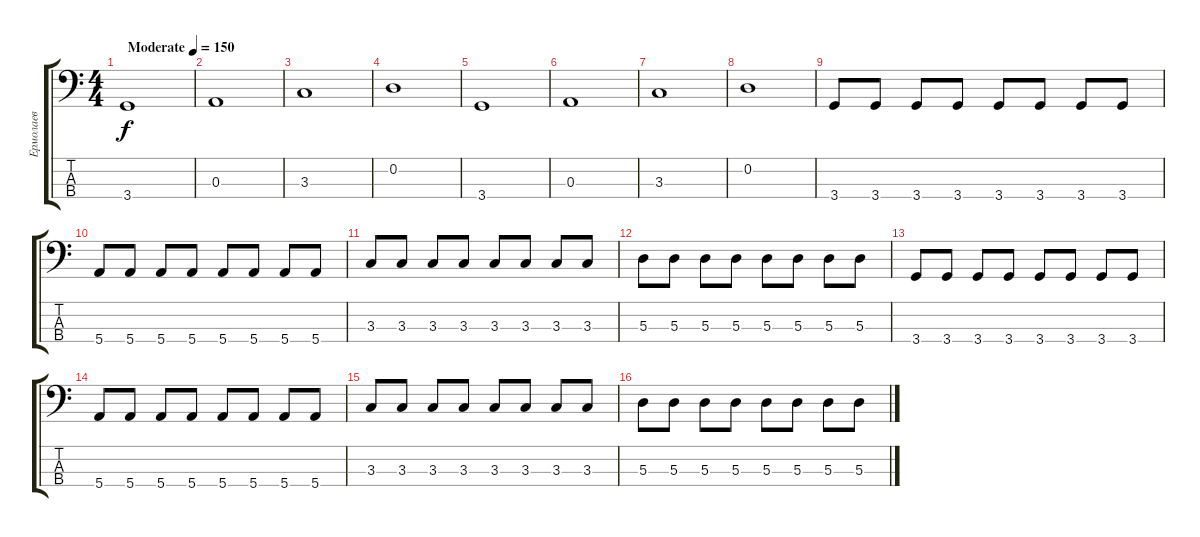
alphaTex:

\track ("Ермолаев" "Ермолаев") {instrument electricbassfinger}
\staff {score tabs}
\tuning (G2 D2 A1 E1) {hide}
\ts (4 4)
\tempo (150 "Moderate")
\clef f4
\ks c
3.4.1{dy f instrument electricbassfinger} |
0.3.1 |
3.3.1 |
0.2.1 |
3.4.1 |
0.3.1 |
3.3.1 |
0.2.1 |
3.4.8 3.4.8 3.4.8 3.4.8 3.4.8 3.4.8 3.4.8 3.4.8 |
5.4.8 5.4.8 5.4.8 5.4.8 5.4.8 5.4.8 5.4.8 5.4.8 |
3.3.8 3.3.8 3.3.8 3.3.8 3.3.8 3.3.8 3.3.8 3.3.8 |
5.3.8 5.3.8 5.3.8 5.3.8 5.3.8 5.3.8 5.3.8 5.3.8 |
3.4.8 3.4.8 3.4.8 3.4.8 3.4.8 3.4.8 3.4.8 3.4.8 |
5.4.8 5.4.8 5.4.8 5.4.8 5.4.8 5.4.8 5.4.8 5.4.8 |
3.3.8 3.3.8 3.3.8 3.3.8 3.3.8 3.3.8 3.3.8 3.3.8 |
5.3.8 5.3.8 5.3.8 5.3.8 5.3.8 5.3.8 5.3.8 5.3.8
